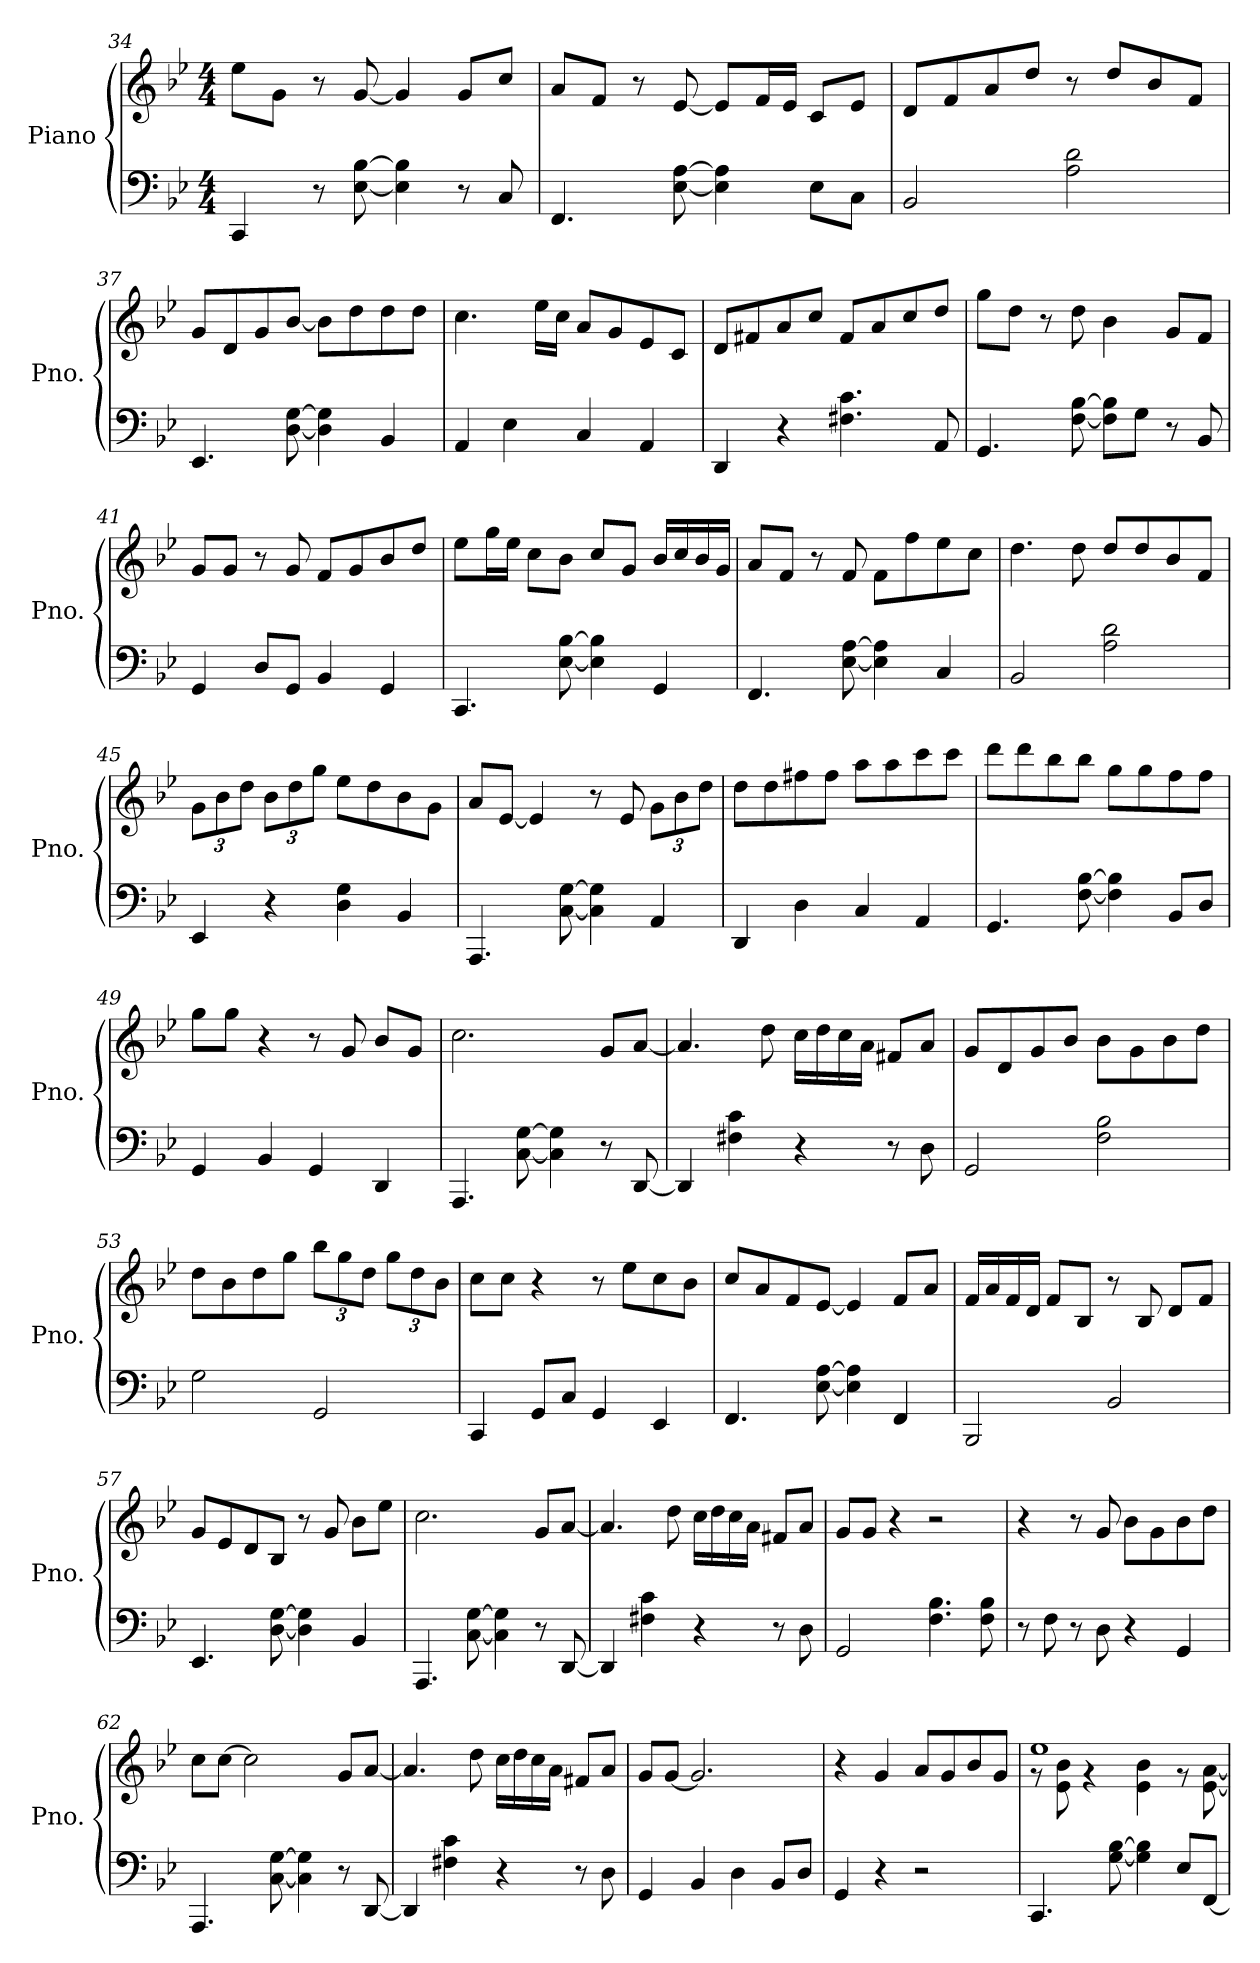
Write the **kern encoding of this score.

**kern	**kern
*part1	*part1
*staff2	*staff1
*I"Piano	*
*I'Pno.	*
*clefF4	*clefG2
*k[b-e-]	*k[b-e-]
*M4/4	*M4/4
=34	=34
4CC/	8ee-\L
.	8g\J
8r	8r
[8E-\ [8B-\	[8g/
4E-\] 4B-\]	4g/]
8r	8g/L
8C/	8cc/J
=35	=35
4.FF/	8a/L
.	8f/J
.	8r
[8E-\ [8A\	[8e-/
4E-\] 4A\]	8e-/L]
.	16f/L
.	16e-/JJ
8E-\L	8c/L
8C\J	8e-/J
=36	=36
2BB-/	8d/L
.	8f/
.	8a/
.	8dd/J
2A\ 2d\	8r
.	8dd/L
.	8b-/
.	8f/J
!!LO:LB:g=z
=37	=37
4.EE-/	8g/L
.	8d/
.	8g/
[8D\ [8G\	[8b-/J
4D\] 4G\]	8b-\L]
.	8dd\
4BB-/	8dd\
.	8dd\J
=38	=38
4AA/	4.cc\
4E-\	.
.	16ee-\LL
.	16cc\JJ
4C/	8a/L
.	8g/
4AA/	8e-/
.	8c/J
=39	=39
4DD/	8d/L
.	8f#X/
4r	8a/
.	8cc/J
4.F#X\ 4.c\	8f#/L
.	8a/
.	8cc/
8AA/	8dd/J
=40	=40
4.GG/	8gg\L
.	8dd\J
.	8r
[8F\ [8B-\	8dd\
8F\] 8B-\]L	4b-\
8G\J	.
8r	8g/L
8BB-/	8f/J
!!LO:LB:g=z
=41	=41
4GG/	8g/L
.	8g/J
8D/L	8r
8GG/J	8g/
4BB-/	8f/L
.	8g/
4GG/	8b-/
.	8dd/J
=42	=42
4.CC/	8ee-\L
.	16gg\L
.	16ee-\JJ
.	8cc\L
[8E-\ [8B-\	8b-\J
4E-\] 4B-\]	8cc/L
.	8g/J
4GG/	16b-/LL
.	16cc/
.	16b-/
.	16g/JJ
=43	=43
4.FF/	8a/L
.	8f/J
.	8r
[8E-\ [8A\	8f/
4E-\] 4A\]	8f\L
.	8ff\
4C/	8ee-\
.	8cc\J
=44	=44
2BB-/	4.dd\
.	8dd\
2A\ 2d\	8dd/L
.	8dd/
.	8b-/
.	8f/J
!!LO:LB:g=z
=45	=45
*	*Xbrackettup
4EE-/	12g\L
.	12b-\
.	12dd\J
4r	12b-\L
.	12dd\
.	12gg\J
4D\ 4G\	8ee-\L
.	8dd\
4BB-/	8b-\
.	8g\J
=46	=46
4.AAA/	8a/L
.	[8e-/J
.	4e-/]
[8C\ [8G\	.
4C\] 4G\]	8r
.	8e-/
4AA/	12g\L
.	12b-\
.	12dd\J
=47	=47
4DD/	8dd\L
.	8dd\
4D\	8ff#X\
.	8ff#\J
4C/	8aa\L
.	8aa\
4AA/	8ccc\
.	8ccc\J
=48	=48
4.GG/	8ddd\L
.	8ddd\
.	8bb-\
[8F\ [8B-\	8bb-\J
4F\] 4B-\]	8gg\L
.	8gg\
8BB-/L	8ff\
8D/J	8ff\J
!!LO:LB:g=z
=49	=49
4GG/	8gg\L
.	8gg\J
4BB-/	4r
4GG/	8r
.	8g/
4DD/	8b-/L
.	8g/J
=50	=50
4.AAA/	2.cc\
[8C\ [8G\	.
4C\] 4G\]	.
8r	8g/L
[8DD/	[8a/J
=51	=51
4DD/]	4.a/]
4F#X\ 4c\	.
.	8dd\
4r	16cc\LL
.	16dd\
.	16cc\
.	16a\JJ
8r	8f#X/L
8D\	8a/J
=52	=52
2GG/	8g/L
.	8d/
.	8g/
.	8b-/J
2F\ 2B-\	8b-\L
.	8g\
.	8b-\
.	8dd\J
=53	=53
2G\	8dd\L
.	8b-\
.	8dd\
.	8gg\J
2GG/	12bb-\L
.	12gg\
.	12dd\J
.	12gg\L
.	12dd\
.	12b-\J
!!LO:PB:g=z
=54	=54
4CC/	8cc\L
.	8cc\J
8GG/L	4r
8C/J	.
4GG/	8r
.	8ee-\L
4EE-/	8cc\
.	8b-\J
=55	=55
4.FF/	8cc/L
.	8a/
.	8f/
[8E-\ [8A\	[8e-/J
4E-\] 4A\]	4e-/]
4FF/	8f/L
.	8a/J
=56	=56
2BBB-/	16f/LL
.	16a/
.	16f/
.	16d/JJ
.	8f/L
.	8B-/J
2BB-/	8r
.	8B-/
.	8d/L
.	8f/J
=57	=57
4.EE-/	8g/L
.	8e-/
.	8d/
[8D\ [8G\	8B-/J
4D\] 4G\]	8r
.	8g/
4BB-/	8b-\L
.	8ee-\J
=58	=58
4.AAA/	2.cc\
[8C\ [8G\	.
4C\] 4G\]	.
8r	8g/L
[8DD/	[8a/J
!!LO:LB:g=z
=59	=59
4DD/]	4.a/]
4F#X\ 4c\	.
.	8dd\
4r	16cc\LL
.	16dd\
.	16cc\
.	16a\JJ
8r	8f#X/L
8D\	8a/J
=60	=60
2GG/	8g/L
.	8g/J
.	4r
4.F\ 4.B-\	2r
8F\ 8B-\	.
=61	=61
8r	4r
8F\	.
8r	8r
8D\	8g/
4r	8b-\L
.	8g\
4GG/	8b-\
.	8dd\J
=62	=62
4.AAA/	8cc\L
.	[8cc\J
.	2cc\]
[8C\ [8G\	.
4C\] 4G\]	.
8r	8g/L
[8DD/	[8a/J
=63	=63
4DD/]	4.a/]
4F#X\ 4c\	.
.	8dd\
4r	16cc\LL
.	16dd\
.	16cc\
.	16a\JJ
8r	8f#X/L
8D\	8a/J
!!LO:LB:g=z
=64	=64
4GG/	8g/L
.	[8g/J
4BB-/	2.g/]
4D\	.
8BB-/L	.
8D/J	.
=65	=65
4GG/	4r
4r	4g/
2r	8a/L
.	8g/
.	8b-/
.	8g/J
=66	=66
*	*^
4.CC/	1ee-	8r
.	.	8e-\ 8b-\
.	.	4r
[8G\ [8B-\	.	.
4G\] 4B-\]	.	4e-\ 4b-\
8E-/L	.	8r
[8FF/J	.	[8e-\ [8a\
*	*v	*v
=	=
*-	*-
